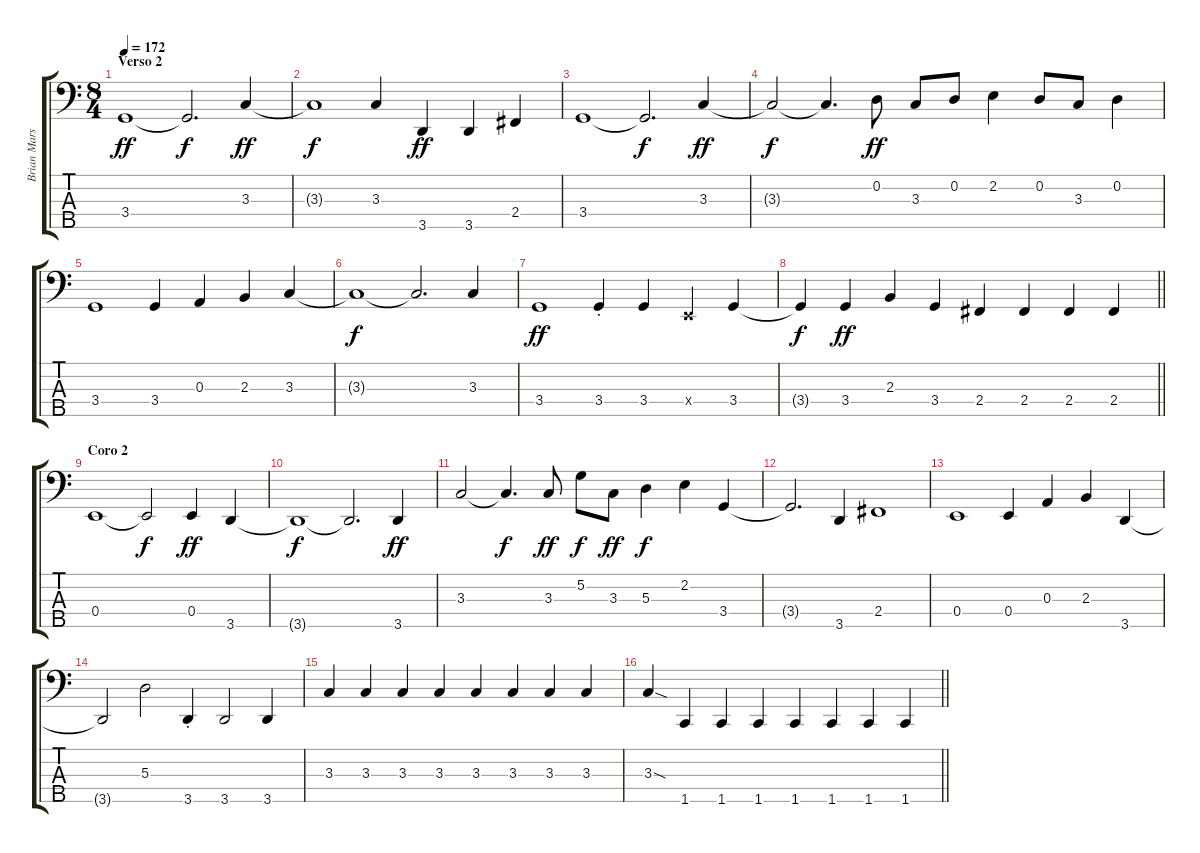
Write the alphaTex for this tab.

\track ("Brian Marshall [Bass]" "Brian Mars") {instrument electricbassfinger}
\staff {score tabs}
\tuning (G2 D2 A1 E1 B0) {hide}
\ts (8 4)
\section ("" "Verso 2")
\tempo 172
\clef f4
\ks c
3.4.1{dy ff} 3.4{t}.2{d dy f} 3.3.4{dy ff} |
3.3{t}.1{dy f} 3.3.4 3.5.4{dy ff} 3.5.4 2.4.4 |
3.4.1 3.4{t}.2{d dy f} 3.3.4{dy ff} |
3.3{t}.2{dy f} 3.3{t}.4{d} 0.2.8{dy ff} 3.3.8 0.2.8 2.2.4 0.2.8 3.3.8 0.2.4 |
3.4.1 3.4.4 0.3.4 2.3.4 3.3.4 |
3.3{t}.1{dy f} 3.3{t}.2{d} 3.3.4 |
3.4.1{dy ff} 3.4{st}.4 3.4.4 0.4{x}.4 3.4.4 |
\barLineRight lightlight
3.4{t}.4{dy f} 3.4.4{dy ff} 2.3.4 3.4.4 2.4.4 2.4.4 2.4.4 2.4.4 |
\section ("" "Coro 2")
0.4.1 0.4{t}.2{dy f} 0.4.4{dy ff} 3.5.4 |
3.5{t}.1{dy f} 3.5{t}.2{d} 3.5.4{dy ff} |
3.3.2 3.3{t}.4{d dy f} 3.3.8{dy ff} 5.2.8{dy f} 3.3.8{dy ff} 5.3.4{dy f} 2.2.4 3.4.4 |
3.4{t}.2{d} 3.5.4 2.4.1 |
0.4.1 0.4.4 0.3.4 2.3.4 3.5.4 |
3.5{t}.2 5.3.2 3.5{st}.4 3.5.2 3.5.4 |
3.3.4 3.3.4 3.3.4 3.3.4 3.3.4 3.3.4 3.3.4 3.3.4 |
\barLineRight lightlight
3.3{sod}.4 1.5.4 1.5.4 1.5.4 1.5.4 1.5.4 1.5.4 1.5.4
